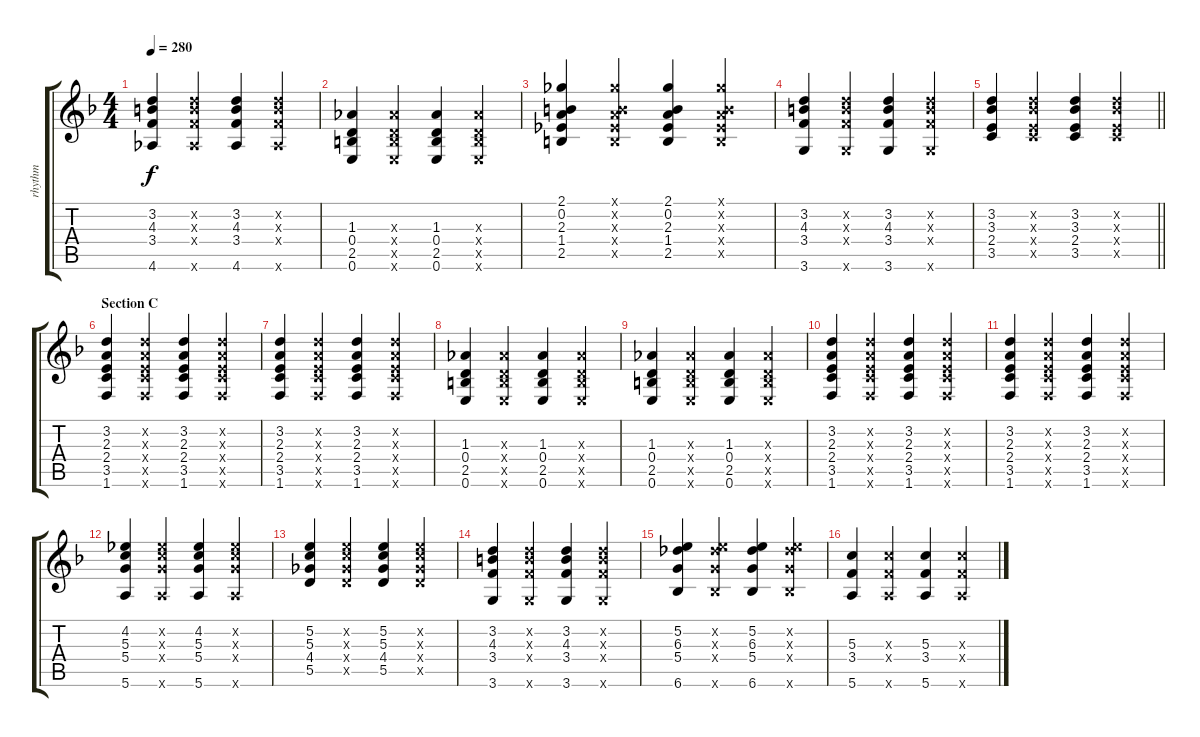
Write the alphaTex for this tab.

\track ("rhythm" "rhythm") {instrument acousticguitarnylon}
\staff {score tabs}
\tuning (E4 B3 G3 D3 A2 E2) {hide}
\ts (4 4)
\tempo 280
\clef g2
\ks f
(3.2 4.3 3.4 4.6).4{dy f} (3.2{x} 4.3{x} 3.4{x} 4.6{x}).4 (3.2 4.3 3.4 4.6).4 (3.2{x} 4.3{x} 3.4{x} 4.6{x}).4 |
(1.3 0.4 2.5 0.6).4 (1.3{x} 0.4{x} 2.5{x} 0.6{x}).4 (1.3 0.4 2.5 0.6).4 (1.3{x} 0.4{x} 2.5{x} 0.6{x}).4 |
(2.1 0.2 2.3 1.4 2.5).4 (2.1{x} 0.2{x} 2.3{x} 1.4{x} 2.5{x}).4 (2.1 0.2 2.3 1.4 2.5).4 (2.1{x} 0.2{x} 2.3{x} 1.4{x} 2.5{x}).4 |
(3.2 4.3 3.4 3.6).4 (3.2{x} 4.3{x} 3.4{x} 3.6{x}).4 (3.2 4.3 3.4 3.6).4 (3.2{x} 4.3{x} 3.4{x} 3.6{x}).4 |
\barLineRight lightlight
(3.2 3.3 2.4 3.5).4 (3.2{x} 3.3{x} 2.4{x} 3.5{x}).4 (3.2 3.3 2.4 3.5).4 (3.2{x} 3.3{x} 2.4{x} 3.5{x}).4 |
\section ("" "Section C")
(3.2 2.3 2.4 3.5 1.6).4 (3.2{x} 2.3{x} 2.4{x} 3.5{x} 1.6{x}).4 (3.2 2.3 2.4 3.5 1.6).4 (3.2{x} 2.3{x} 2.4{x} 3.5{x} 1.6{x}).4 |
(3.2 2.3 2.4 3.5 1.6).4 (3.2{x} 2.3{x} 2.4{x} 3.5{x} 1.6{x}).4 (3.2 2.3 2.4 3.5 1.6).4 (3.2{x} 2.3{x} 2.4{x} 3.5{x} 1.6{x}).4 |
(1.3 0.4 2.5 0.6).4 (1.3{x} 0.4{x} 2.5{x} 0.6{x}).4 (1.3 0.4 2.5 0.6).4 (1.3{x} 0.4{x} 2.5{x} 0.6{x}).4 |
(1.3 0.4 2.5 0.6).4 (1.3{x} 0.4{x} 2.5{x} 0.6{x}).4 (1.3 0.4 2.5 0.6).4 (1.3{x} 0.4{x} 2.5{x} 0.6{x}).4 |
(3.2 2.3 2.4 3.5 1.6).4 (3.2{x} 2.3{x} 2.4{x} 3.5{x} 1.6{x}).4 (3.2 2.3 2.4 3.5 1.6).4 (3.2{x} 2.3{x} 2.4{x} 3.5{x} 1.6{x}).4 |
(3.2 2.3 2.4 3.5 1.6).4 (3.2{x} 2.3{x} 2.4{x} 3.5{x} 1.6{x}).4 (3.2 2.3 2.4 3.5 1.6).4 (3.2{x} 2.3{x} 2.4{x} 3.5{x} 1.6{x}).4 |
(4.2 5.3 5.4 5.6).4 (4.2{x} 5.3{x} 5.4{x} 5.6{x}).4 (4.2 5.3 5.4 5.6).4 (4.2{x} 5.3{x} 5.4{x} 5.6{x}).4 |
(5.2 5.3 4.4 5.5).4 (5.2{x} 5.3{x} 4.4{x} 5.5{x}).4 (5.2 5.3 4.4 5.5).4 (5.2{x} 5.3{x} 4.4{x} 5.5{x}).4 |
(3.2 4.3 3.4 3.6).4 (3.2{x} 4.3{x} 3.4{x} 3.6{x}).4 (3.2 4.3 3.4 3.6).4 (3.2{x} 4.3{x} 3.4{x} 3.6{x}).4 |
(5.2 6.3 5.4 6.6).4 (5.2{x} 6.3{x} 5.4{x} 6.6{x}).4 (5.2 6.3 5.4 6.6).4 (5.2{x} 6.3{x} 5.4{x} 6.6{x}).4 |
(5.3 3.4 5.6).4 (5.3{x} 3.4{x} 5.6{x}).4 (5.3 3.4 5.6).4 (5.3{x} 3.4{x} 5.6{x}).4
